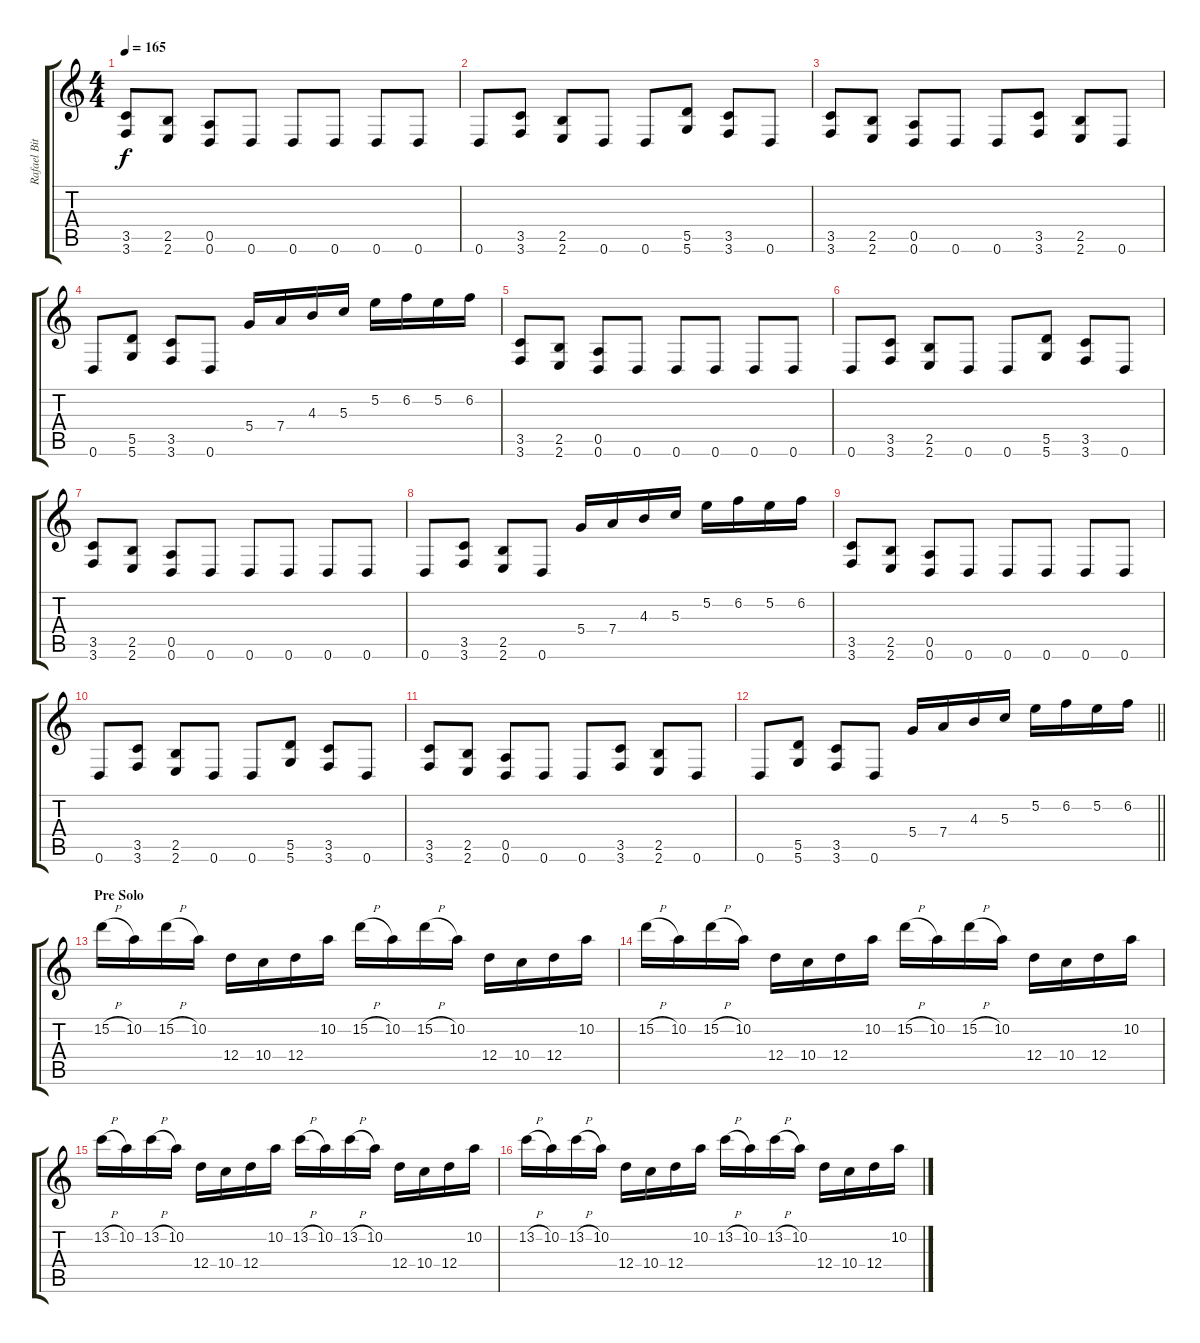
\track ("Rafael Bittencourt" "Rafael Bit") {instrument distortionguitar}
\staff {score tabs}
\tuning (E4 B3 G3 D3 A2 D2) {hide}
\ts (4 4)
\tempo 165
\clef g2
\ks c
(3.5 3.6).8{dy f} (2.5 2.6).8 (0.5 0.6).8 0.6.8 0.6.8 0.6.8 0.6.8 0.6.8 |
0.6.8 (3.5 3.6).8 (2.5 2.6).8 0.6.8 0.6.8 (5.5 5.6).8 (3.5 3.6).8 0.6.8 |
(3.5 3.6).8 (2.5 2.6).8 (0.5 0.6).8 0.6.8 0.6.8 (3.5 3.6).8 (2.5 2.6).8 0.6.8 |
0.6.8 (5.5 5.6).8 (3.5 3.6).8 0.6.8 5.4.16 7.4.16 4.3.16 5.3.16 5.2.16 6.2.16 5.2.16 6.2.16 |
(3.5 3.6).8 (2.5 2.6).8 (0.5 0.6).8 0.6.8 0.6.8 0.6.8 0.6.8 0.6.8 |
0.6.8 (3.5 3.6).8 (2.5 2.6).8 0.6.8 0.6.8 (5.5 5.6).8 (3.5 3.6).8 0.6.8 |
(3.5 3.6).8 (2.5 2.6).8 (0.5 0.6).8 0.6.8 0.6.8 0.6.8 0.6.8 0.6.8 |
0.6.8 (3.5 3.6).8 (2.5 2.6).8 0.6.8 5.4.16 7.4.16 4.3.16 5.3.16 5.2.16 6.2.16 5.2.16 6.2.16 |
(3.5 3.6).8 (2.5 2.6).8 (0.5 0.6).8 0.6.8 0.6.8 0.6.8 0.6.8 0.6.8 |
0.6.8 (3.5 3.6).8 (2.5 2.6).8 0.6.8 0.6.8 (5.5 5.6).8 (3.5 3.6).8 0.6.8 |
(3.5 3.6).8 (2.5 2.6).8 (0.5 0.6).8 0.6.8 0.6.8 (3.5 3.6).8 (2.5 2.6).8 0.6.8 |
\barLineRight lightlight
0.6.8 (5.5 5.6).8 (3.5 3.6).8 0.6.8 5.4.16 7.4.16 4.3.16 5.3.16 5.2.16 6.2.16 5.2.16 6.2.16 |
\section ("" "Pre Solo")
15.2{h}.16{instrument overdrivenguitar} 10.2.16 15.2{h}.16 10.2.16 12.4.16 10.4.16 12.4.16 10.2.16 15.2{h}.16 10.2.16 15.2{h}.16 10.2.16 12.4.16 10.4.16 12.4.16 10.2.16 |
15.2{h}.16 10.2.16 15.2{h}.16 10.2.16 12.4.16 10.4.16 12.4.16 10.2.16 15.2{h}.16 10.2.16 15.2{h}.16 10.2.16 12.4.16 10.4.16 12.4.16 10.2.16 |
13.2{h}.16 10.2.16 13.2{h}.16 10.2.16 12.4.16 10.4.16 12.4.16 10.2.16 13.2{h}.16 10.2.16 13.2{h}.16 10.2.16 12.4.16 10.4.16 12.4.16 10.2.16 |
13.2{h}.16 10.2.16 13.2{h}.16 10.2.16 12.4.16 10.4.16 12.4.16 10.2.16 13.2{h}.16 10.2.16 13.2{h}.16 10.2.16 12.4.16 10.4.16 12.4.16 10.2.16
